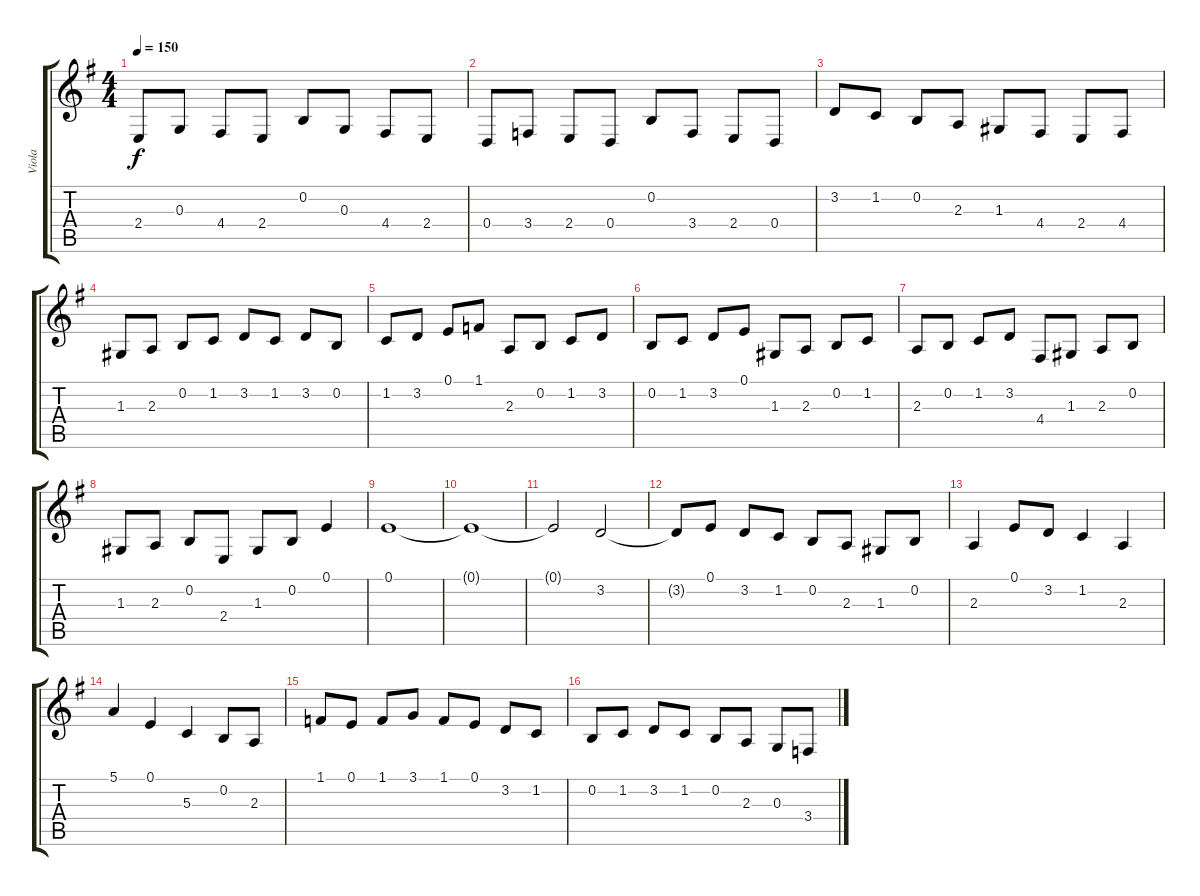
\track ("Viola" "Viola") {instrument viola}
\staff {score tabs}
\tuning (E4 B3 G3 D3 A2 E2) {hide}
\ts (4 4)
\tempo 150
\clef g2
\ks g
2.4.8{dy f} 0.3.8 4.4.8 2.4.8 0.2.8 0.3.8 4.4.8 2.4.8 |
0.4.8 3.4.8 2.4.8 0.4.8 0.2.8 3.4.8 2.4.8 0.4.8 |
3.2.8 1.2.8 0.2.8 2.3.8 1.3.8 4.4.8 2.4.8 4.4.8 |
1.3.8 2.3.8 0.2.8 1.2.8 3.2.8 1.2.8 3.2.8 0.2.8 |
1.2.8 3.2.8 0.1.8 1.1.8 2.3.8 0.2.8 1.2.8 3.2.8 |
0.2.8 1.2.8 3.2.8 0.1.8 1.3.8 2.3.8 0.2.8 1.2.8 |
2.3.8 0.2.8 1.2.8 3.2.8 4.4.8 1.3.8 2.3.8 0.2.8 |
1.3.8 2.3.8 0.2.8 2.4.8 1.3.8 0.2.8 0.1.4 |
0.1.1 |
0.1{t}.1 |
0.1{t}.2 3.2.2 |
3.2{t}.8 0.1.8 3.2.8 1.2.8 0.2.8 2.3.8 1.3.8 0.2.8 |
2.3.4 0.1.8 3.2.8 1.2.4 2.3.4 |
5.1.4 0.1.4 5.3.4 0.2.8 2.3.8 |
1.1.8 0.1.8 1.1.8 3.1.8 1.1.8 0.1.8 3.2.8 1.2.8 |
0.2.8 1.2.8 3.2.8 1.2.8 0.2.8 2.3.8 0.3.8 3.4.8
